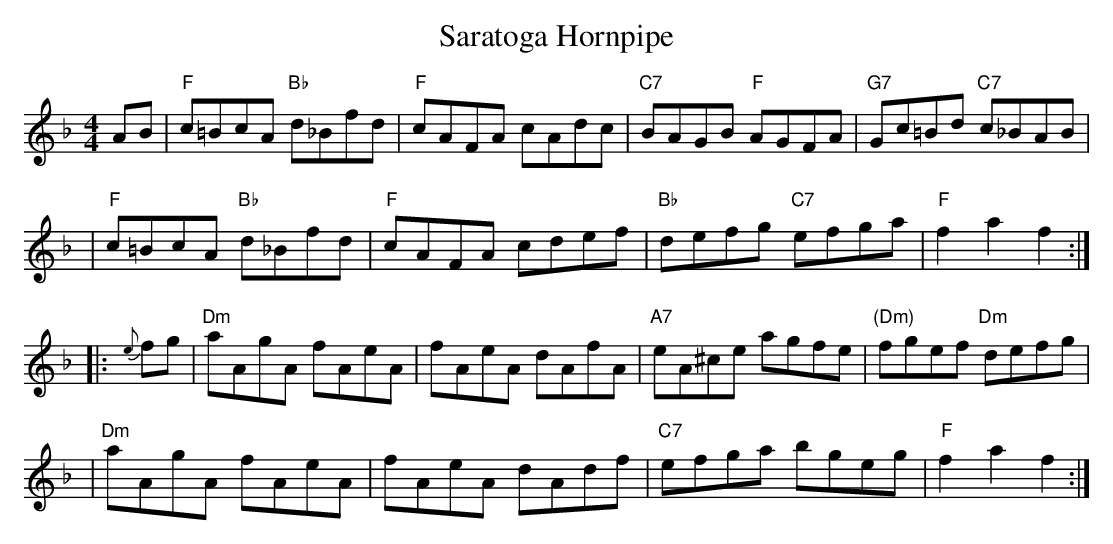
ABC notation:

X:1
T: Saratoga Hornpipe
M:4/4
L:1/8
K:F
AB \
| "F"c=BcA "Bb"d_Bfd | "F"cAFA cAdc | "C7"BAGB "F"AGFA | "G7"Gc=Bd "C7"c_BAB |
| "F"c=BcA "Bb"d_Bfd | "F"cAFA cdef | "Bb"defg "C7"efga | "F"f2a2 f2 :|
|: {e}fg \
| "Dm"aAgA fAeA | fAeA dAfA | "A7"eA^ce agfe | "(Dm)"fgef "Dm"defg |
| "Dm"aAgA fAeA | fAeA dAdf | "C7"efga bgeg | "F"f2a2 f2 :|
